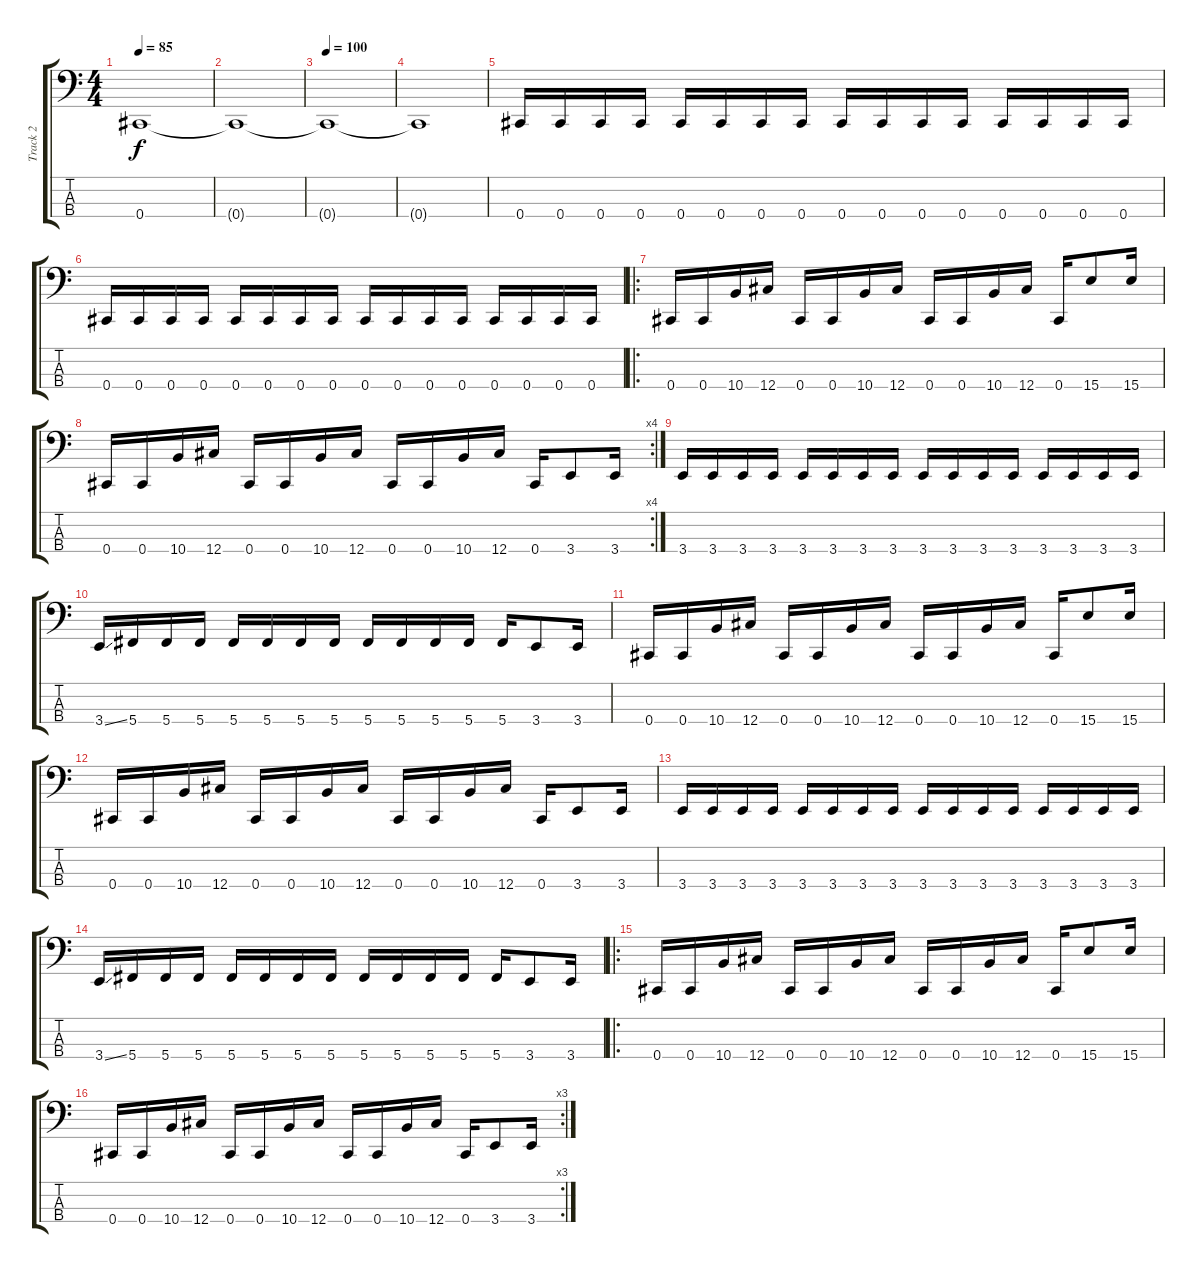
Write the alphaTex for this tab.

\track ("Track 2" "Track 2") {instrument electricbassfinger}
\staff {score tabs}
\tuning (Gb2 Db2 Ab1 Db1) {hide}
\ts (4 4)
\tempo 85
\clef f4
\ks c
0.4{t}.1{dy f} |
0.4{t}.1 |
\tempo 100
0.4{t}.1 |
0.4{t}.1 |
0.4.16 0.4.16 0.4.16 0.4.16 0.4.16 0.4.16 0.4.16 0.4.16 0.4.16 0.4.16 0.4.16 0.4.16 0.4.16 0.4.16 0.4.16 0.4.16 |
0.4.16 0.4.16 0.4.16 0.4.16 0.4.16 0.4.16 0.4.16 0.4.16 0.4.16 0.4.16 0.4.16 0.4.16 0.4.16 0.4.16 0.4.16 0.4.16 |
\ro
0.4.16 0.4.16 10.4.16 12.4.16 0.4.16 0.4.16 10.4.16 12.4.16 0.4.16 0.4.16 10.4.16 12.4.16 0.4.16 15.4.8 15.4.16 |
\rc 4
0.4.16 0.4.16 10.4.16 12.4.16 0.4.16 0.4.16 10.4.16 12.4.16 0.4.16 0.4.16 10.4.16 12.4.16 0.4.16 3.4.8 3.4.16 |
3.4.16 3.4.16 3.4.16 3.4.16 3.4.16 3.4.16 3.4.16 3.4.16 3.4.16 3.4.16 3.4.16 3.4.16 3.4.16 3.4.16 3.4.16 3.4.16 |
3.4{ss}.16 5.4.16 5.4.16 5.4.16 5.4.16 5.4.16 5.4.16 5.4.16 5.4.16 5.4.16 5.4.16 5.4.16 5.4.16 3.4.8 3.4.16 |
0.4.16 0.4.16 10.4.16 12.4.16 0.4.16 0.4.16 10.4.16 12.4.16 0.4.16 0.4.16 10.4.16 12.4.16 0.4.16 15.4.8 15.4.16 |
0.4.16 0.4.16 10.4.16 12.4.16 0.4.16 0.4.16 10.4.16 12.4.16 0.4.16 0.4.16 10.4.16 12.4.16 0.4.16 3.4.8 3.4.16 |
3.4.16 3.4.16 3.4.16 3.4.16 3.4.16 3.4.16 3.4.16 3.4.16 3.4.16 3.4.16 3.4.16 3.4.16 3.4.16 3.4.16 3.4.16 3.4.16 |
3.4{ss}.16 5.4.16 5.4.16 5.4.16 5.4.16 5.4.16 5.4.16 5.4.16 5.4.16 5.4.16 5.4.16 5.4.16 5.4.16 3.4.8 3.4.16 |
\ro
0.4.16 0.4.16 10.4.16 12.4.16 0.4.16 0.4.16 10.4.16 12.4.16 0.4.16 0.4.16 10.4.16 12.4.16 0.4.16 15.4.8 15.4.16 |
\rc 3
0.4.16 0.4.16 10.4.16 12.4.16 0.4.16 0.4.16 10.4.16 12.4.16 0.4.16 0.4.16 10.4.16 12.4.16 0.4.16 3.4.8 3.4.16
